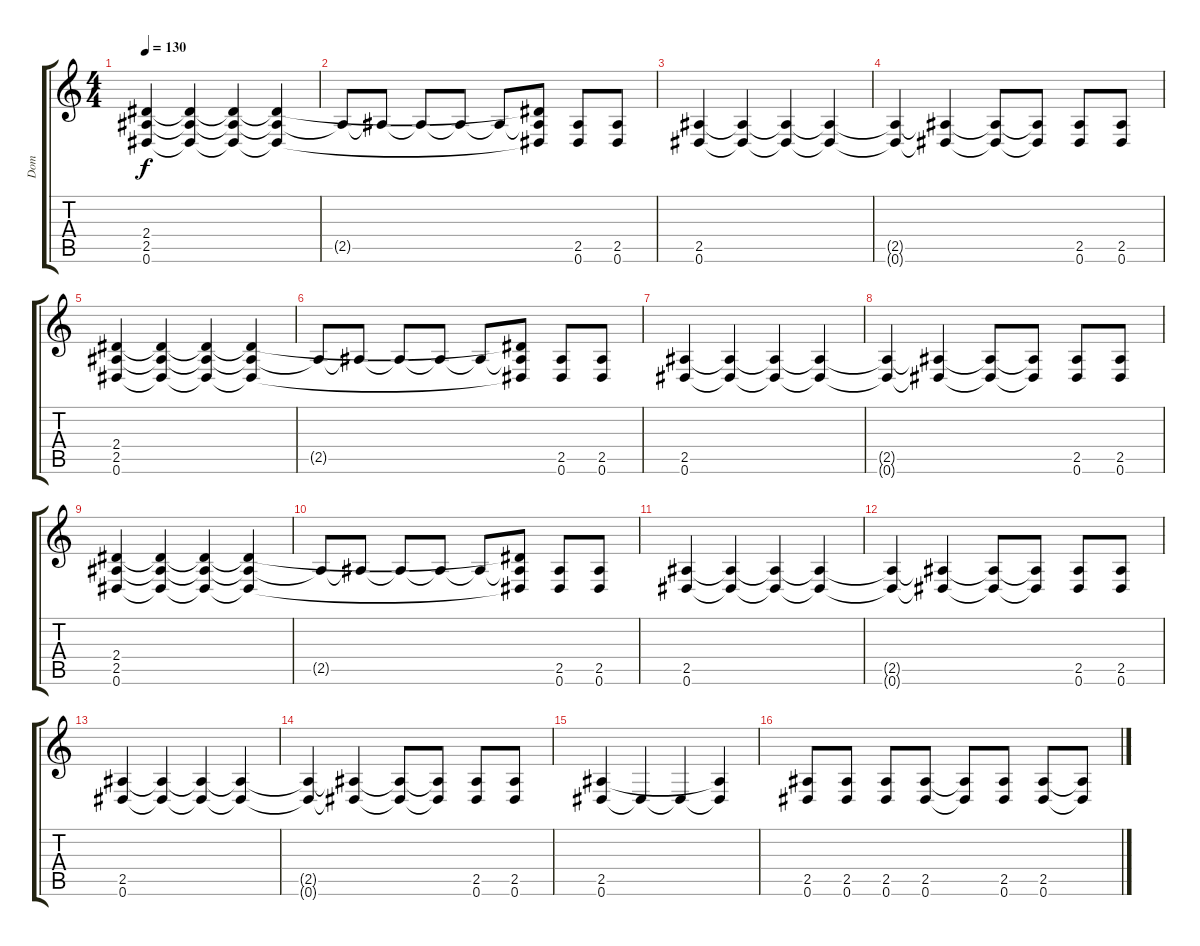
\track ("Dom" "Dom") {instrument overdrivenguitar}
\staff {score tabs}
\tuning (Eb4 Bb3 Gb3 Db3 Ab2 Eb2) {hide}
\ts (4 4)
\tempo 130
\clef g2
\ks c
(2.4 2.5 0.6).4{dy f instrument overdrivenguitar} (2.4{t} 2.5{t} 0.6{t}).4 (2.4{t} 2.5{t} 0.6{t}).4 (2.4{t} 2.5{t} 0.6{t}).4 |
2.5{t}.8 2.5{t}.8 2.5{t}.8 2.5{t}.8 2.5{t}.8 (2.4{t} 2.5{t} 0.6{t}).8 (2.5 0.6).8 (2.5 0.6).8 |
(2.5 0.6).4 (2.5{t} 0.6{t}).4 (2.5{t} 0.6{t}).4 (2.5{t} 0.6{t}).4 |
(2.5{t} 0.6{t}).4 (2.5{t} 0.6{t}).4 (2.5{t} 0.6{t}).8 (2.5{t} 0.6{t}).8 (2.5 0.6).8 (2.5 0.6).8 |
(2.4 2.5 0.6).4 (2.4{t} 2.5{t} 0.6{t}).4 (2.4{t} 2.5{t} 0.6{t}).4 (2.4{t} 2.5{t} 0.6{t}).4 |
2.5{t}.8 2.5{t}.8 2.5{t}.8 2.5{t}.8 2.5{t}.8 (2.4{t} 2.5{t} 0.6{t}).8 (2.5 0.6).8 (2.5 0.6).8 |
(2.5 0.6).4 (2.5{t} 0.6{t}).4 (2.5{t} 0.6{t}).4 (2.5{t} 0.6{t}).4 |
(2.5{t} 0.6{t}).4 (2.5{t} 0.6{t}).4 (2.5{t} 0.6{t}).8 (2.5{t} 0.6{t}).8 (2.5 0.6).8 (2.5 0.6).8 |
(2.4 2.5 0.6).4 (2.4{t} 2.5{t} 0.6{t}).4 (2.4{t} 2.5{t} 0.6{t}).4 (2.4{t} 2.5{t} 0.6{t}).4 |
2.5{t}.8 2.5{t}.8 2.5{t}.8 2.5{t}.8 2.5{t}.8 (2.4{t} 2.5{t} 0.6{t}).8 (2.5 0.6).8 (2.5 0.6).8 |
(2.5 0.6).4 (2.5{t} 0.6{t}).4 (2.5{t} 0.6{t}).4 (2.5{t} 0.6{t}).4 |
(2.5{t} 0.6{t}).4 (2.5{t} 0.6{t}).4 (2.5{t} 0.6{t}).8 (2.5{t} 0.6{t}).8 (2.5 0.6).8 (2.5 0.6).8 |
(2.5 0.6).4 (2.5{t} 0.6{t}).4 (2.5{t} 0.6{t}).4 (2.5{t} 0.6{t}).4 |
(2.5{t} 0.6{t}).4 (2.5{t} 0.6{t}).4 (2.5{t} 0.6{t}).8 (2.5{t} 0.6{t}).8 (2.5 0.6).8 (2.5 0.6).8 |
(2.5 0.6).4 0.6{t}.4 0.6{t}.4 (2.5{t} 0.6{t}).4 |
(2.5 0.6).8 (2.5 0.6).8 (2.5 0.6).8 (2.5 0.6).8 (2.5{t} 0.6{t}).8 (2.5 0.6).8 (2.5 0.6).8 (2.5{t} 0.6{t}).8
